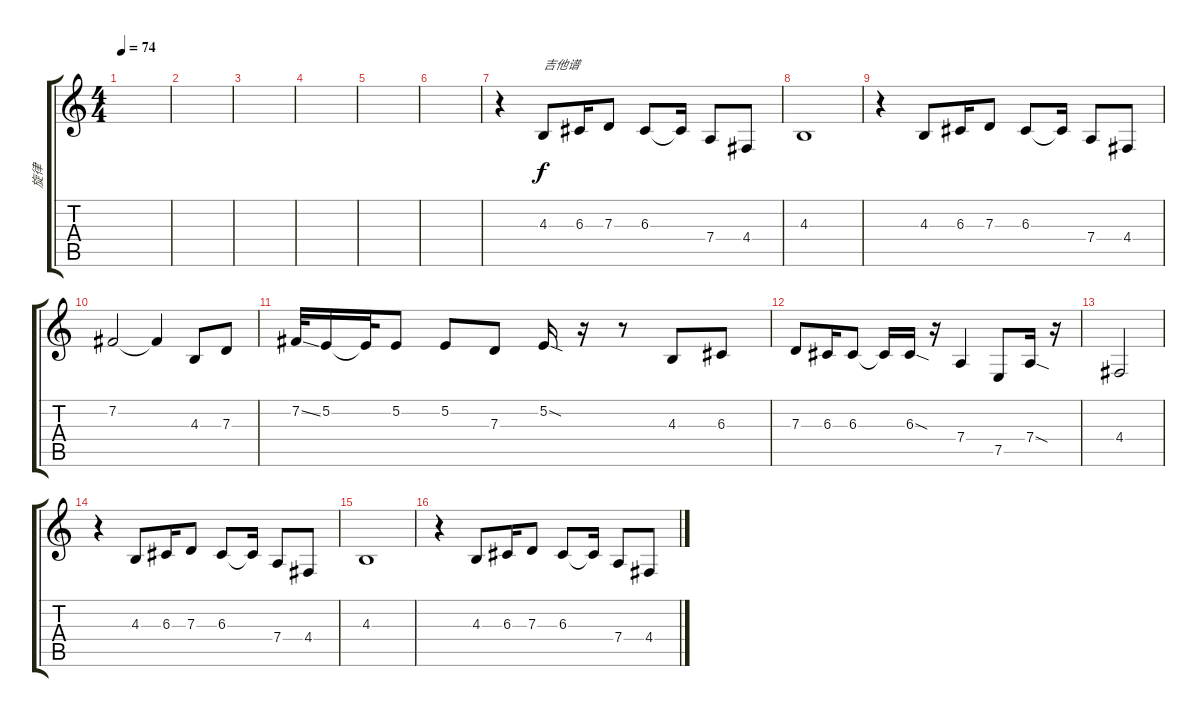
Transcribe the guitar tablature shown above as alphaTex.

\track ("旋律" "旋律") {instrument electricpiano1}
\staff {score tabs}
\tuning (E4 B3 G3 D3 A2 E2) {hide}
\ts (4 4)
\tempo 74
\clef g2
\ks c
|
|
|
|
|
|
r.4 4.3.8{txt "吉他谱"} 6.3.16 7.3.8 6.3.8 6.3{t}.16 7.4.8 4.4.8 |
4.3.1 |
r.4 4.3.8 6.3.16 7.3.8 6.3.8 6.3{t}.16 7.4.8 4.4.8 |
7.2.2 7.2{t}.4 4.3.8 7.3.8 |
7.2{ss}.32 5.2.16 5.2{t}.32 5.2.8 5.2.8 7.3.8 5.2{sod}.16 r.16 r.8 4.3.8 6.3.8 |
7.3.8 6.3.16 6.3.8 6.3{t}.16 6.3{sod}.16 r.16 7.4.4 7.5.8 7.4{sod}.16 r.16 |
4.4.2 |
r.4 4.3.8 6.3.16 7.3.8 6.3.8 6.3{t}.16 7.4.8 4.4.8 |
4.3.1 |
r.4 4.3.8 6.3.16 7.3.8 6.3.8 6.3{t}.16 7.4.8 4.4.8
